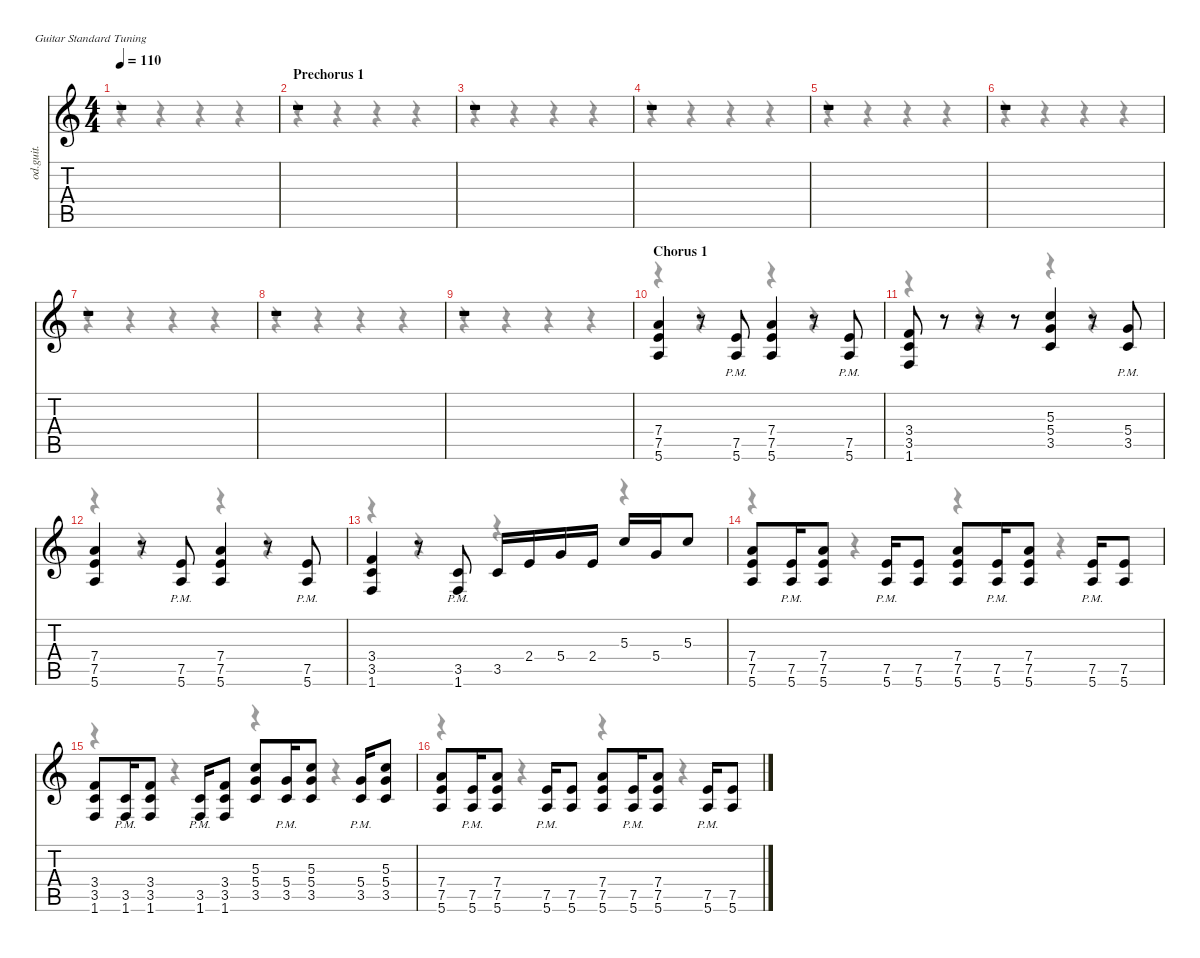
\defaultSystemsLayout 4
\hideDynamics
\bracketExtendMode nobrackets
\otherSystemsTrackNameOrientation horizontal
\track ("Gtr OD" "od.guit.") {instrument overdrivenguitar}
\staff {score tabs}
\tuning (E4 B3 G3 D3 A2 E2)
\voice
\ts (4 4)
\tempo 110
\clef g2
\ks c
r.1{dy f} |
\section ("" "Prechorus 1")
r.1 |
r.1 |
r.1 |
r.1 |
r.1 |
r.1 |
r.1 |
r.1 |
\section ("" "Chorus 1")
(7.4 7.5 5.6).4 r.8 (7.5{pm} 5.6{pm}).8 (7.4 7.5 5.6).4 r.8 (7.5{pm} 5.6{pm}).8 |
(3.4 3.5 1.6).8 r.8 r.8 r.8 (5.3 5.4 3.5).4 r.8 (5.4{pm} 3.5{pm}).8 |
(7.4 7.5 5.6).4 r.8 (7.5{pm} 5.6{pm}).8 (7.4 7.5 5.6).4 r.8 (7.5{pm} 5.6{pm}).8 |
(3.4 3.5 1.6).4 r.8 (3.5{pm} 1.6{pm}).8 3.5.16 2.4.16 5.4.16 2.4.16 5.3.16 5.4.16 5.3.8 |
(7.4 7.5 5.6).8 (7.5{pm} 5.6{pm}).16 (7.4 7.5 5.6).8 (7.5{pm} 5.6{pm}).16 (7.5 5.6).8 (7.4 7.5 5.6).8 (7.5{pm} 5.6{pm}).16 (7.4 7.5 5.6).8 (7.5{pm} 5.6{pm}).16 (7.5 5.6).8 |
(3.4 3.5 1.6).8 (3.5{pm} 1.6{pm}).16 (3.4 3.5 1.6).8 (3.5{pm} 1.6{pm}).16 (3.4 3.5 1.6).8 (5.3 5.4 3.5).8 (5.4{pm} 3.5{pm}).16 (5.3 5.4 3.5).8 (5.4{pm} 3.5{pm}).16 (5.3 5.4 3.5).8 |
(7.4 7.5 5.6).8 (7.5{pm} 5.6{pm}).16 (7.4 7.5 5.6).8 (7.5{pm} 5.6{pm}).16 (7.5 5.6).8 (7.4 7.5 5.6).8 (7.5{pm} 5.6{pm}).16 (7.4 7.5 5.6).8 (7.5{pm} 5.6{pm}).16 (7.5 5.6).8
\voice
\clef g2
\ottava regular
\simile none
\ks c
r.4{dy mf} r.4 r.4 r.4 |
r.4 r.4 r.4 r.4 |
r.4 r.4 r.4 r.4 |
r.4 r.4 r.4 r.4 |
r.4 r.4 r.4 r.4 |
r.4 r.4 r.4 r.4 |
r.4 r.4 r.4 r.4 |
r.4 r.4 r.4 r.4 |
r.4 r.4 r.4 r.4 |
r.4 r.4 r.4 r.4 |
r.4 r.4 r.4 r.4 |
r.4 r.4 r.4 r.4 |
r.4 r.4 r.4 r.4 |
r.4 r.4 r.4 r.4 |
r.4 r.4 r.4 r.4 |
r.4 r.4 r.4 r.4
